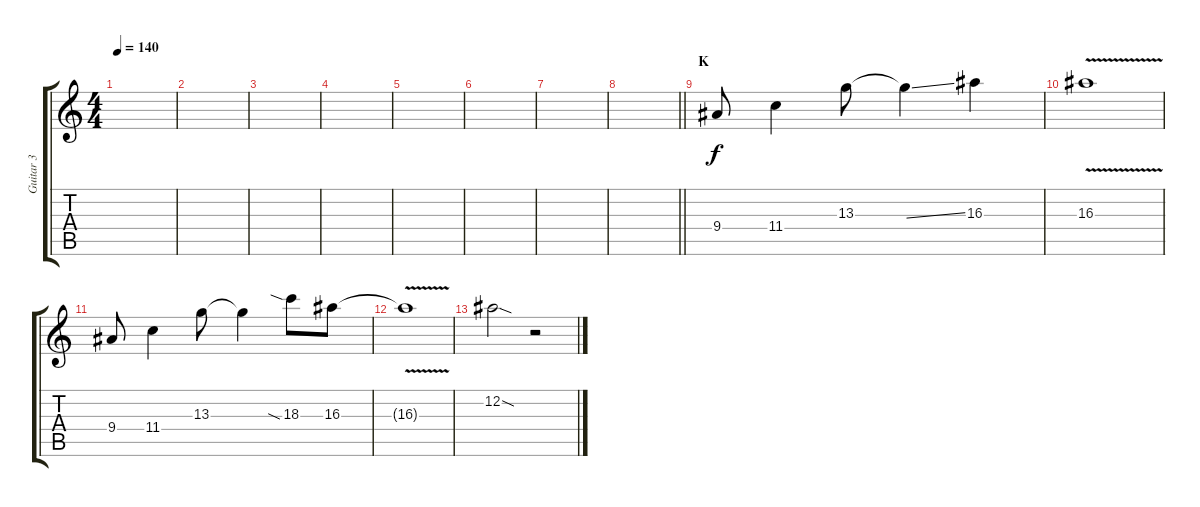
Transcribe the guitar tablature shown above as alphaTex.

\track ("Guitar 3" "Guitar 3") {instrument distortionguitar}
\staff {score tabs}
\tuning (Eb4 Bb3 Gb3 Db3 Ab2 Eb2) {hide}
\ts (4 4)
\tempo 140
\clef g2
\ks c
|
|
|
|
|
|
|
\barLineRight lightlight
|
\section ("" "K")
9.4.8 11.4.4 13.3.8 13.3{ss t}.4 16.3.4 |
16.3{v}.1 |
9.4.8 11.4.4 13.3.8 13.3{t}.4 18.3{sia}.8 16.3.8 |
16.3{v t}.1 |
12.2{sod}.2 r.2
